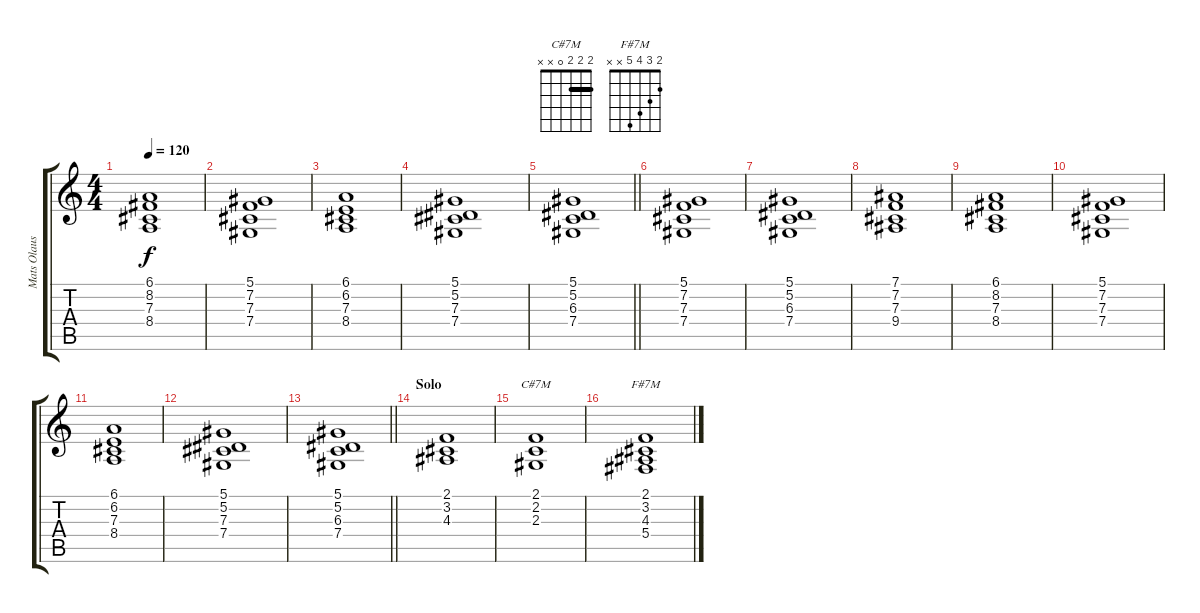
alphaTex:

\track ("Mats Olausson" "Mats Olaus") {instrument choiraahs}
\staff {score tabs}
\tuning (Eb4 Bb3 Gb3 Db3 Ab2 Eb2) {hide}
\chord ("C#7M" 2 2 2 0 x x) {barre 2}
\chord ("F#7M" 2 3 4 5 x x)
\ts (4 4)
\tempo 120
\clef g2
\ks c
(6.1 8.2 7.3 8.4).1{dy f} |
(5.1 7.2 7.3 7.4).1 |
(6.1 6.2 7.3 8.4).1 |
(5.1 5.2 7.3 7.4).1 |
\barLineRight lightlight
(5.1 5.2 6.3 7.4).1 |
(5.1 7.2 7.3 7.4).1 |
(5.1 5.2 6.3 7.4).1 |
(7.1 7.2 7.3 9.4).1 |
(6.1 8.2 7.3 8.4).1 |
(5.1 7.2 7.3 7.4).1 |
(6.1 6.2 7.3 8.4).1 |
(5.1 5.2 7.3 7.4).1 |
\barLineRight lightlight
(5.1 5.2 6.3 7.4).1 |
\section ("" "Solo")
(2.1 3.2 4.3).1 |
(2.1 2.2 2.3).1{ch "C#7M"} |
(2.1 3.2 4.3 5.4).1{ch "F#7M"}
